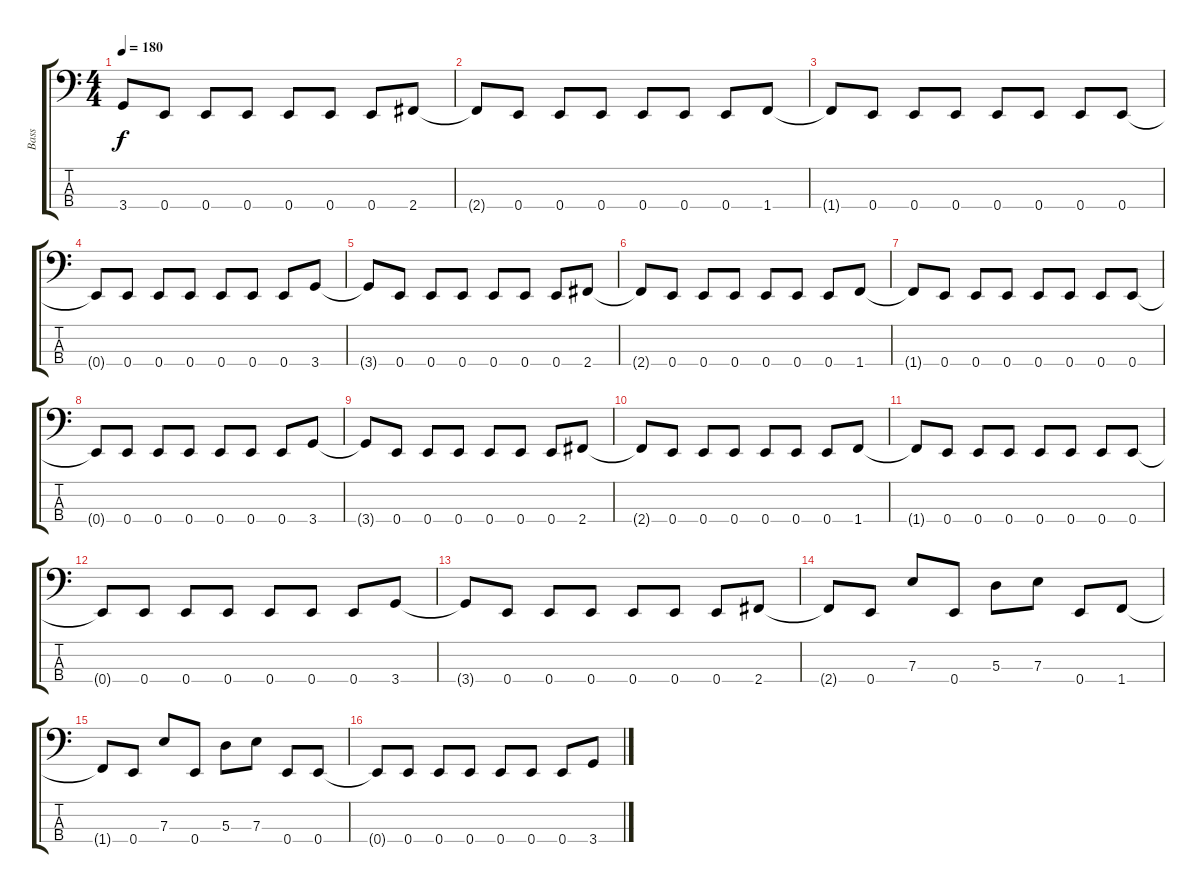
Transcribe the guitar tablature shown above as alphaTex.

\track ("Bass" "Bass") {instrument electricbasspick}
\staff {score tabs}
\tuning (G2 D2 A1 E1) {hide}
\ts (4 4)
\tempo 180
\clef f4
\ks c
3.4{t}.8{dy f} 0.4.8 0.4.8 0.4.8 0.4.8 0.4.8 0.4.8 2.4.8 |
2.4{t}.8 0.4.8 0.4.8 0.4.8 0.4.8 0.4.8 0.4.8 1.4.8 |
1.4{t}.8 0.4.8 0.4.8 0.4.8 0.4.8 0.4.8 0.4.8 0.4.8 |
0.4{t}.8 0.4.8 0.4.8 0.4.8 0.4.8 0.4.8 0.4.8 3.4.8 |
3.4{t}.8 0.4.8 0.4.8 0.4.8 0.4.8 0.4.8 0.4.8 2.4.8 |
2.4{t}.8 0.4.8 0.4.8 0.4.8 0.4.8 0.4.8 0.4.8 1.4.8 |
1.4{t}.8 0.4.8 0.4.8 0.4.8 0.4.8 0.4.8 0.4.8 0.4.8 |
0.4{t}.8 0.4.8 0.4.8 0.4.8 0.4.8 0.4.8 0.4.8 3.4.8 |
3.4{t}.8 0.4.8 0.4.8 0.4.8 0.4.8 0.4.8 0.4.8 2.4.8 |
2.4{t}.8 0.4.8 0.4.8 0.4.8 0.4.8 0.4.8 0.4.8 1.4.8 |
1.4{t}.8 0.4.8 0.4.8 0.4.8 0.4.8 0.4.8 0.4.8 0.4.8 |
0.4{t}.8 0.4.8 0.4.8 0.4.8 0.4.8 0.4.8 0.4.8 3.4.8 |
3.4{t}.8 0.4.8 0.4.8 0.4.8 0.4.8 0.4.8 0.4.8 2.4.8 |
2.4{t}.8 0.4.8 7.3.8 0.4.8 5.3.8 7.3.8 0.4.8 1.4.8 |
1.4{t}.8 0.4.8 7.3.8 0.4.8 5.3.8 7.3.8 0.4.8 0.4.8 |
0.4{t}.8 0.4.8 0.4.8 0.4.8 0.4.8 0.4.8 0.4.8 3.4.8
